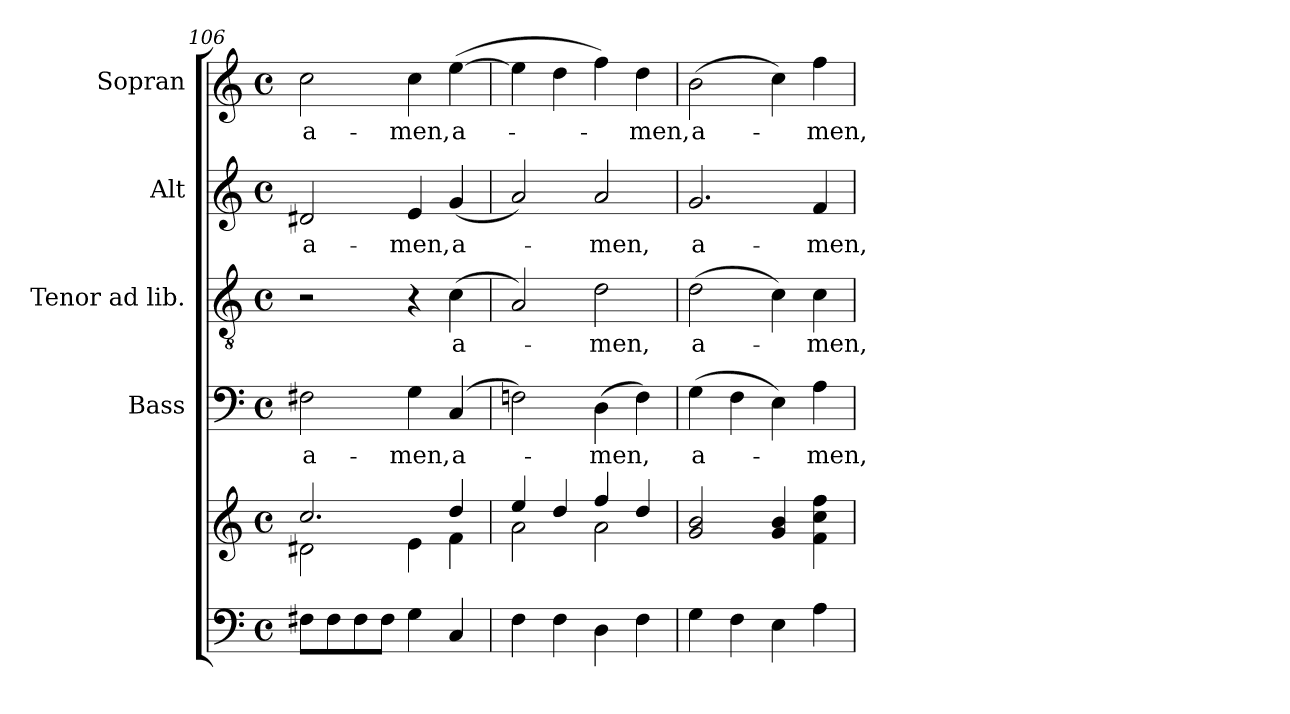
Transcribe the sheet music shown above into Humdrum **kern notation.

**kern	**kern	**kern	**text	**kern	**text	**kern	**text	**kern	**text
*part5	*part5	*part4	*part4	*part3	*part3	*part2	*part2	*part1	*part1
*staff6	*staff5	*staff4	*staff4	*staff3	*staff3	*staff2	*staff2	*staff1	*staff1
*	*	*I"Bass	*	*I"Tenor ad lib.	*	*I"Alt	*	*I"Sopran	*
*	*	*I'B.	*	*I'T.	*	*I'A.	*	*I'S.	*
*clefF4	*clefG2	*clefF4	*	*clefGv2	*	*clefG2	*	*clefG2	*
*k[]	*k[]	*k[]	*	*k[]	*	*k[]	*	*k[]	*
*C:	*C:	*C:	*	*C:	*	*C:	*	*C:	*
*M4/4	*M4/4	*M4/4	*	*M4/4	*	*M4/4	*	*M4/4	*
*met(c)	*met(c)	*met(c)	*	*met(c)	*	*met(c)	*	*met(c)	*
=106	=106	=106	=106	=106	=106	=106	=106	=106	=106
*	*^	*	*	*	*	*	*	*	*
!	!	!	!	!LO:LY:b	!	!	!	!LO:LY:b	!	!LO:LY:b
8F#X\L	2.cc/	2d#X\	2F#X\	a-	2r	.	2d#X/	a-	2cc\	a-
8F#\	.	.	.	.	.	.	.	.	.	.
8F#\	.	.	.	.	.	.	.	.	.	.
8F#\J	.	.	.	.	.	.	.	.	.	.
!	!	!	!	!LO:LY:b	!	!	!	!LO:LY:b	!	!LO:LY:b
4G\	.	4e\	4G\	-men,	4r	.	4e/	-men,	4cc\	-men,
!	!	!	!	!LO:LY:b	!	!LO:LY:b	!	!LO:LY:b	!	!LO:LY:b
4C/	4dd/	4f\	(4C/	a-	(>4c\	a-	(<4g/	a-	(>[4ee\	a-
=107	=107	=107	=107	=107	=107	=107	=107	=107	=107	=107
4F\	4ee/	2a\	2Fn\)	.	2A/)	.	2a/)	.	4ee\]	.
4F\	4dd/	.	.	.	.	.	.	.	4dd\	.
!	!	!	!	!LO:LY:b	!	!LO:LY:b	!	!LO:LY:b	!	!
4D\	4ff/	2a\	(>4D\	-men,	2d\	-men,	2a/	-men,	4ff\)	.
!	!	!	!	!	!	!	!	!	!	!LO:LY:b
4F\	4dd/	.	4F\)	.	.	.	.	.	4dd\	-men,
*	*v	*v	*	*	*	*	*	*	*	*
!!LO:PB:g=z
=108	=108	=108	=108	=108	=108	=108	=108	=108	=108
!	!	!	!LO:LY:b	!	!LO:LY:b	!	!LO:LY:b	!	!LO:LY:b
4G\	2g/ 2b/	(>4G\	a-	(>2d\	a-	2.g/	a-	(>2b\	a-
4F\	.	4F\	.	.	.	.	.	.	.
4E\	4g/ 4b/	4E\)	.	4c\)	.	.	.	4cc\)	.
!	!	!	!LO:LY:b	!	!LO:LY:b	!	!LO:LY:b	!	!LO:LY:b
4A\	4f\ 4cc\ 4ff\	4A\	-men,	4c\	-men,	4f/	-men,	4ff\	-men,
=	=	=	=	=	=	=	=	=	=
*-	*-	*-	*-	*-	*-	*-	*-	*-	*-
